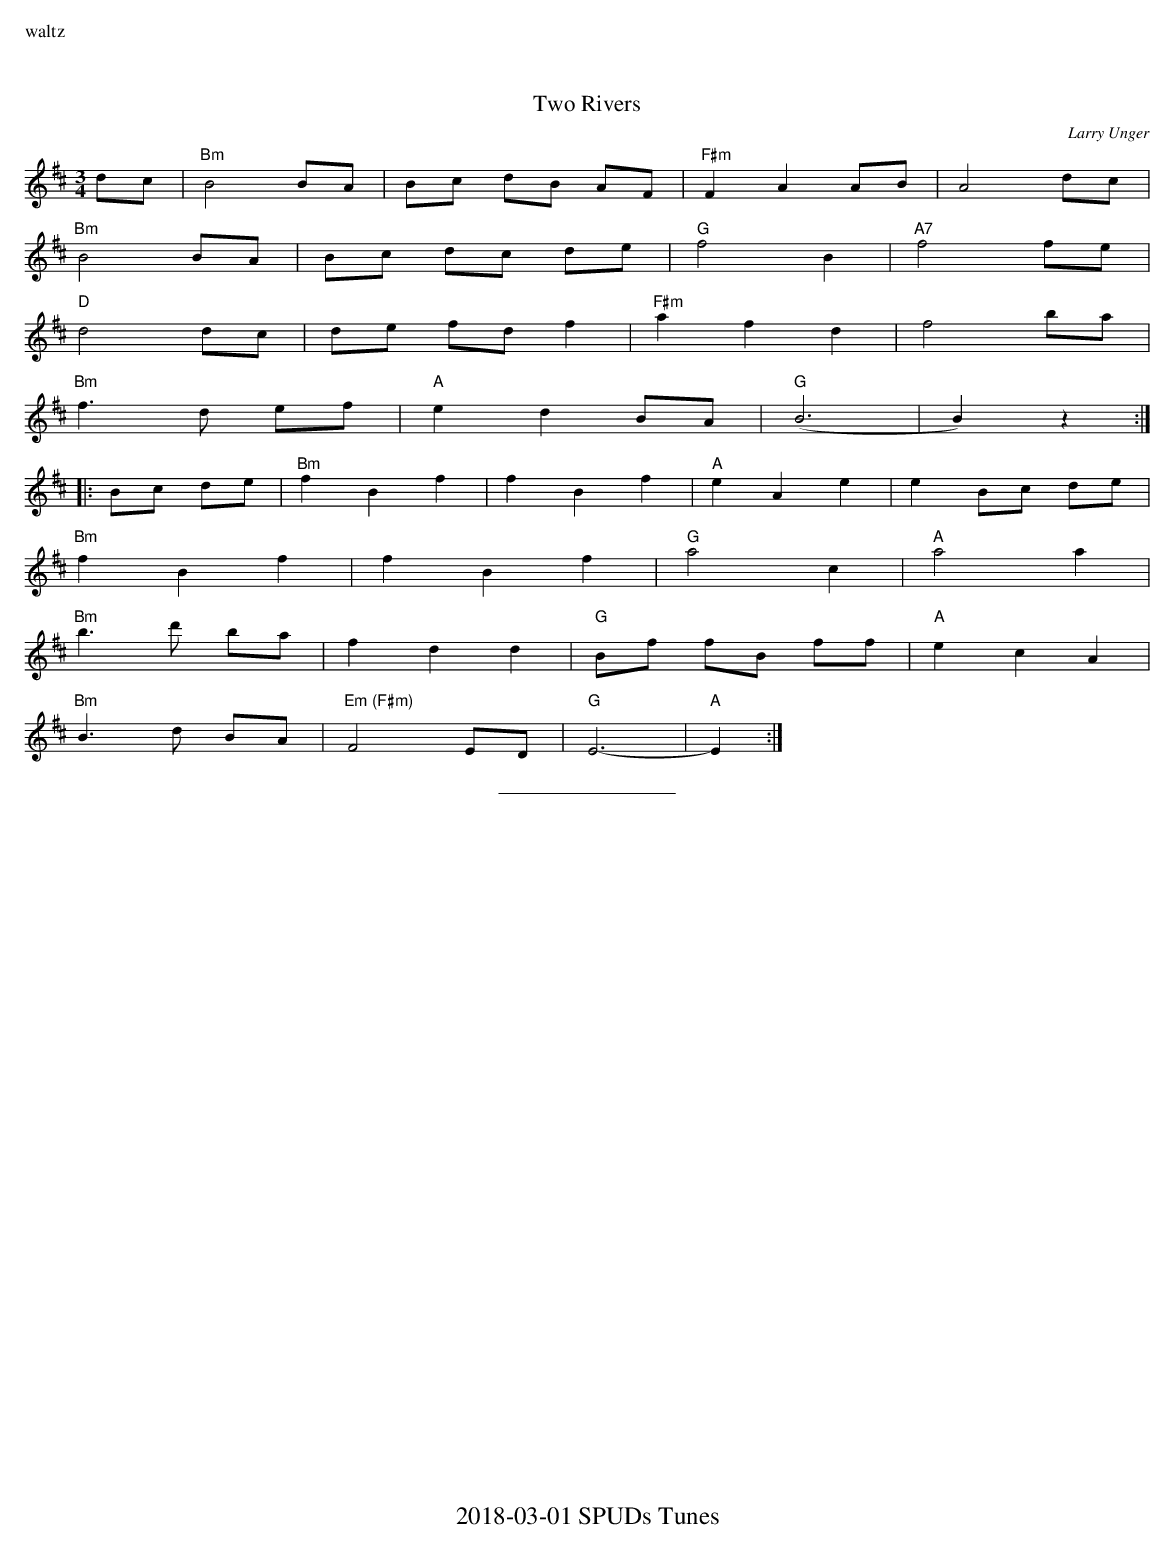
X:1
%%text waltz
T: Two Rivers
C:Larry Unger
M: 3/4
K: Bm
dc| "Bm"B4BA| Bc dB AF| "F#m"F2A2AB| A4dc|
"Bm"B4BA| Bc dc de| "G"f4 B2| "A7"f4fe|
"D"d4dc| de fdf2| "F#m"a2f2d2| f4ba|
"Bm"f3d ef| "A"e2d2BA|"G"(B6|B2) z2 :|
|:Bc de |"Bm"f2B2f2| f2B2f2| "A"e2A2e2| e2Bc de|
"Bm"f2B2f2| f2B2f2| "G"a4c2| "A"a4a2|
"Bm"b3d' ba| f2d2d2| "G"Bf fB ff| "A"e2c2A2|
"Bm"B3d BA| "Em (F#m)"F4ED| "G"E6-| "A"E2 :|
